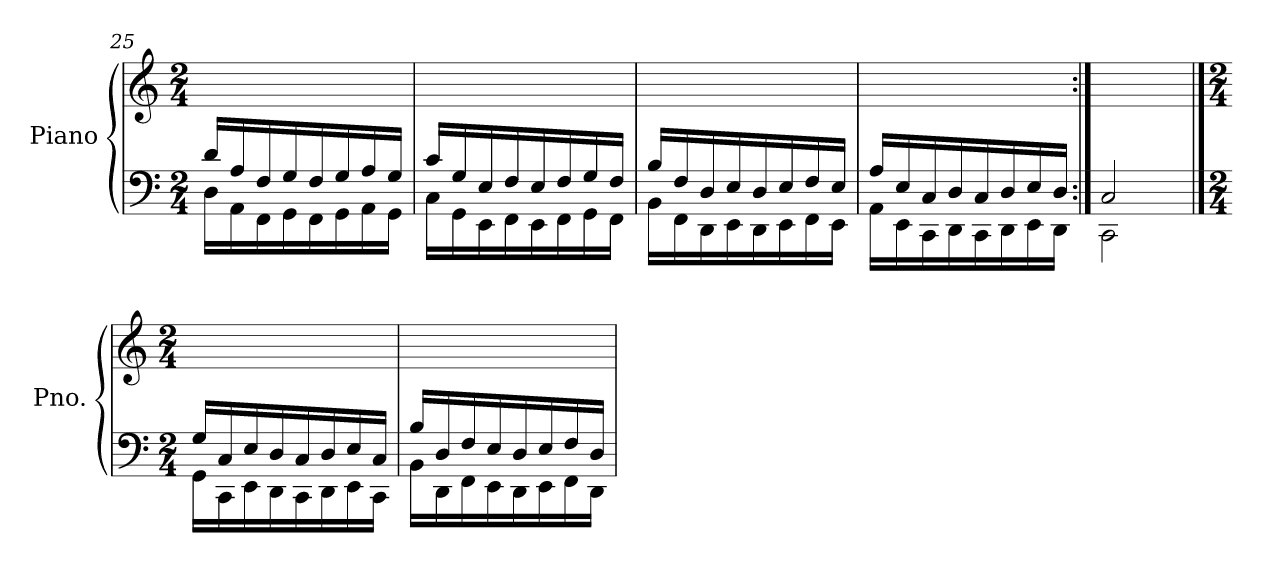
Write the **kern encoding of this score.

**kern	**kern
*part1	*part1
*staff2	*staff1
*I"Piano	*
*I'Pno.	*
*clefF4	*clefG2
*k[]	*k[]
*M2/4	*M2/4
=25	=25
*^	*
16d/LL	16D\LL	2ryy
16A/	16AA\	.
16F/	16FF\	.
16G/	16GG\	.
16F/	16FF\	.
16G/	16GG\	.
16A/	16AA\	.
16G/JJ	16GG\JJ	.
=26	=26	=26
16c/LL	16C\LL	2ryy
16G/	16GG\	.
16E/	16EE\	.
16F/	16FF\	.
16E/	16EE\	.
16F/	16FF\	.
16G/	16GG\	.
16F/JJ	16FF\JJ	.
=27	=27	=27
16B/LL	16BB\LL	2ryy
16F/	16FF\	.
16D/	16DD\	.
16E/	16EE\	.
16D/	16DD\	.
16E/	16EE\	.
16F/	16FF\	.
16E/JJ	16EE\JJ	.
=28	=28	=28
16A/LL	16AA\LL	2ryy
16E/	16EE\	.
16C/	16CC\	.
16D/	16DD\	.
16C/	16CC\	.
16D/	16DD\	.
16E/	16EE\	.
16D/JJ	16DD\JJ	.
=29:|!	=29:|!	=29:|!
2C/	2CC\	2ryy
!!LO:PB:g=z
==1	==1	==1
*M2/4	*	*M2/4
16G/LL	16GG\LL	2ryy
16C/	16CC\	.
16E/	16EE\	.
16D/	16DD\	.
16C/	16CC\	.
16D/	16DD\	.
16E/	16EE\	.
16C/JJ	16CC\JJ	.
=2	=2	=2
16B/LL	16BB\LL	2ryy
16D/	16DD\	.
16F/	16FF\	.
16E/	16EE\	.
16D/	16DD\	.
16E/	16EE\	.
16F/	16FF\	.
16D/JJ	16DD\JJ	.
*v	*v	*
=	=
*-	*-
